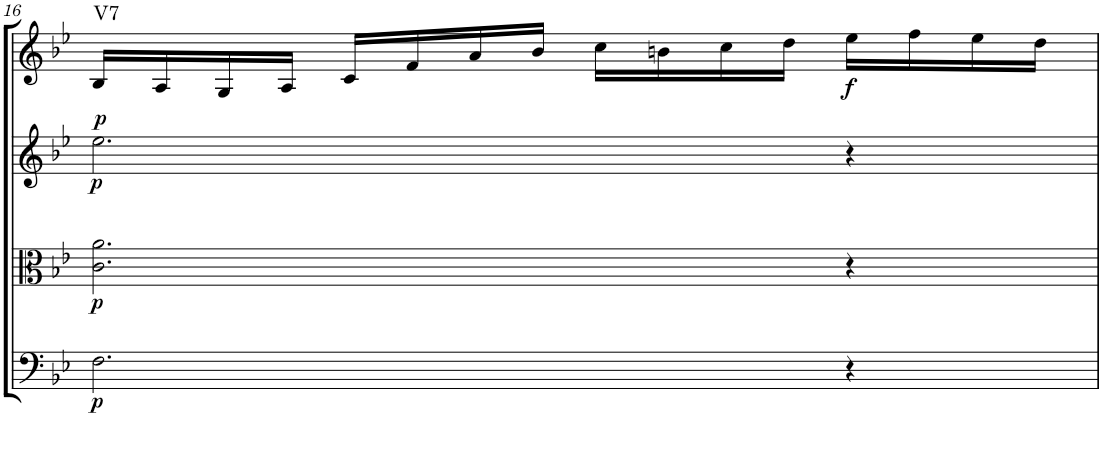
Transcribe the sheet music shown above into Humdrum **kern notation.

**kern	**dynam	**kern	**dynam	**kern	**dynam	**kern	**dynam	**harte
*part4	*part4	*part3	*part3	*part2	*part2	*part1	*part1	*part1
*staff4	*staff4	*staff3	*staff3	*staff2	*staff2	*staff1	*staff1	*
*I"Violoncello.	*	*I"Viola.	*	*I"Violino II.	*	*I"Violino I.	*	*
*I'Vc	*	*I'Vla	*	*I'Vln	*	*I'Vln	*	*
!!LO:PB:g=z
*clefC4	*	*clefC3	*	*clefG2	*	*clefG2	*	*
*k[b-e-]	*	*k[b-e-]	*	*k[b-e-]	*	*k[b-e-]	*	*
*B-:	*	*B-:	*	*B-:	*	*B-:	*	*
*M4/4	*	*M4/4	*	*M4/4	*	*M4/4	*	*
*met(c)	*	*met(c)	*	*met(c)	*	*met(c)	*	*
=16	=16	=16	=16	=16	=16	=16	=16	=16
!	!LO:DY:b	!	!LO:DY:b	!	!LO:DY:a	!	!	!
!	!	!	!	!	!LO:DY:n=1:b	!	!	!LO:H:kt=V7
2.F\	p	2.c\ 2.a\	p	2.ee-\	p p	16B-/LL	.	N
.	.	.	.	.	.	16A/	.	.
.	.	.	.	.	.	16G/	.	.
.	.	.	.	.	.	16A/JJ	.	.
.	.	.	.	.	.	16c/LL	.	.
.	.	.	.	.	.	16f/	.	.
.	.	.	.	.	.	16a/	.	.
.	.	.	.	.	.	16b-/JJ	.	.
.	.	.	.	.	.	16cc\LL	.	.
.	.	.	.	.	.	16bn\	.	.
.	.	.	.	.	.	16cc\	.	.
.	.	.	.	.	.	16dd\JJ	.	.
!	!	!	!	!	!	!	!LO:DY:b	!
4r	.	4r	.	4r	.	16ee-\LL	f	.
.	.	.	.	.	.	16ff\	.	.
.	.	.	.	.	.	16ee-\	.	.
.	.	.	.	.	.	16dd\JJ	.	.
=	=	=	=	=	=	=	=	=
*-	*-	*-	*-	*-	*-	*-	*-	*-
